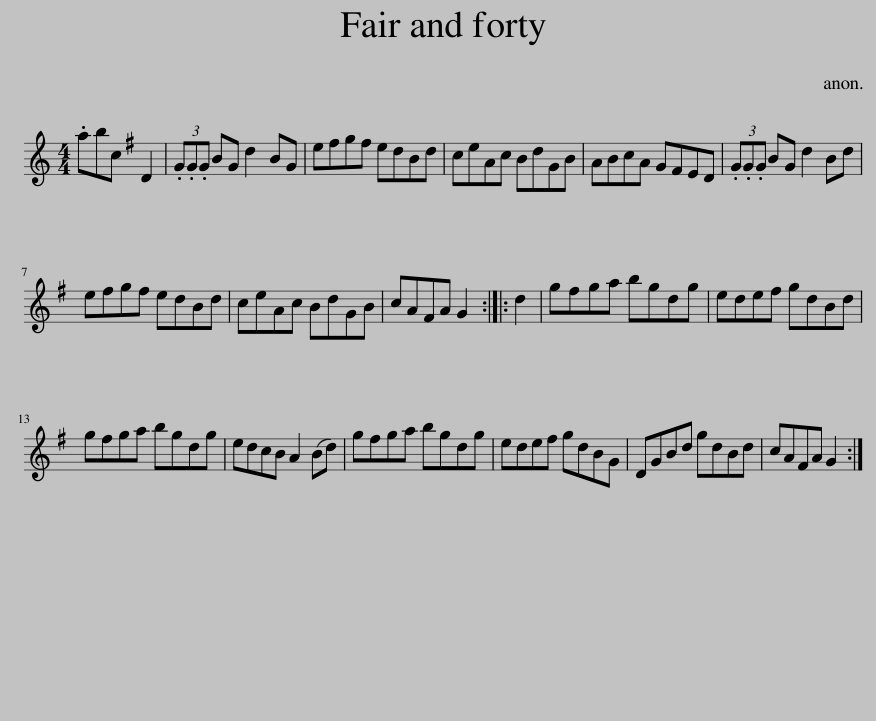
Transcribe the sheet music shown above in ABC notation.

X:1
L:1/8
M:4/4
I:linebreak $
K:C
V:1 treble
V:1
 .abc D2 | (3.G.G.G BG d2 BG | e^fgf edBd | ceAc BdGB | ABcA G^FED | %5
 (3.G.G.G BG d2 Bd |$ e^fgf edBd | ceAc BdGB | cA^FA G2 :: d2 | %10
 g^fga bgdg | ede^f gdBd |$ g^fga bgdg | edcB A2 (Bd) | g^fga bgdg | %15
 ede^f gdBG | DGBd gdBd | cA^FA G2 :| %18
